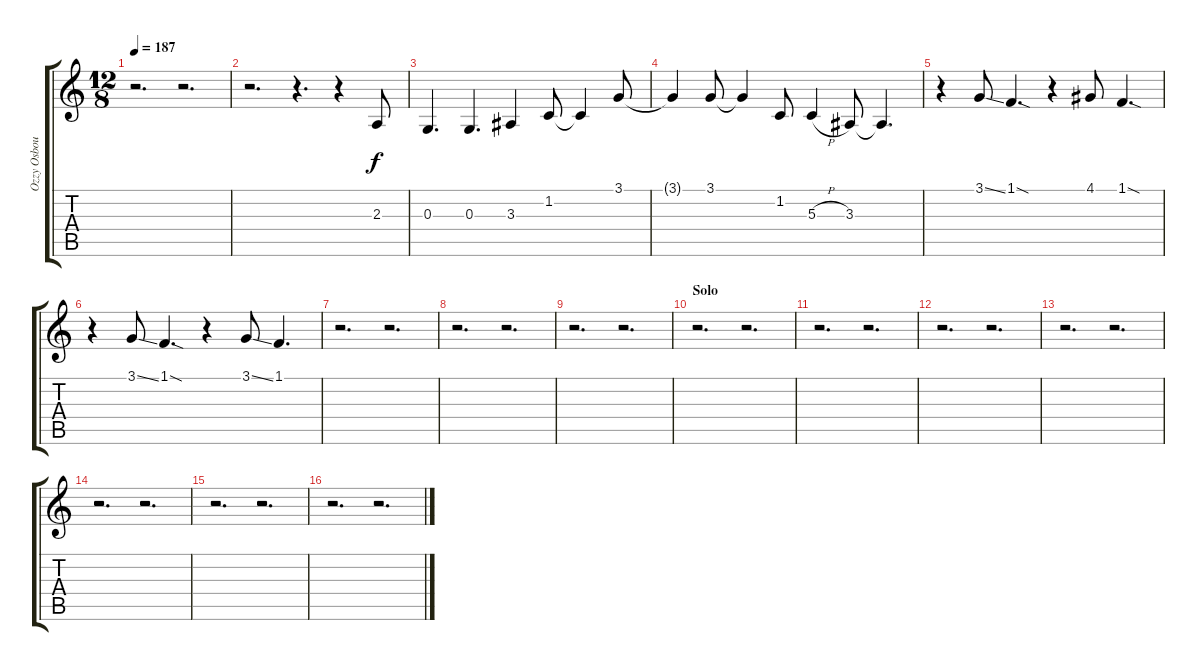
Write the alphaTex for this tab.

\track ("Ozzy Osbourne - Vocals" "Ozzy Osbou") {instrument tenorsax}
\staff {score tabs}
\tuning (E4 B3 G3 D3 A2 E2) {hide}
\ts (12 8)
\tempo 187
\clef g2
\ks c
r.2{d dy f} r.2{d} |
r.2{d} r.4{d} r.4 2.3.8 |
0.3.4{d} 0.3.4{d} 3.3.4 1.2.8 1.2{t}.4 3.1.8 |
3.1{t}.4 3.1.8 3.1{t}.4 1.2.8 5.3{h}.4 3.3.8 3.3{t}.4{d} |
r.4 3.1{ss}.8 1.1{sod}.4{d} r.4 4.1.8 1.1{sod}.4{d} |
r.4 3.1{ss}.8 1.1{sod}.4{d} r.4 3.1{ss}.8 1.1.4{d} |
r.2{d} r.2{d} |
r.2{d} r.2{d} |
r.2{d} r.2{d} |
\section ("" "Solo")
r.2{d} r.2{d} |
r.2{d} r.2{d} |
r.2{d} r.2{d} |
r.2{d} r.2{d} |
r.2{d} r.2{d} |
r.2{d} r.2{d} |
r.2{d} r.2{d}
